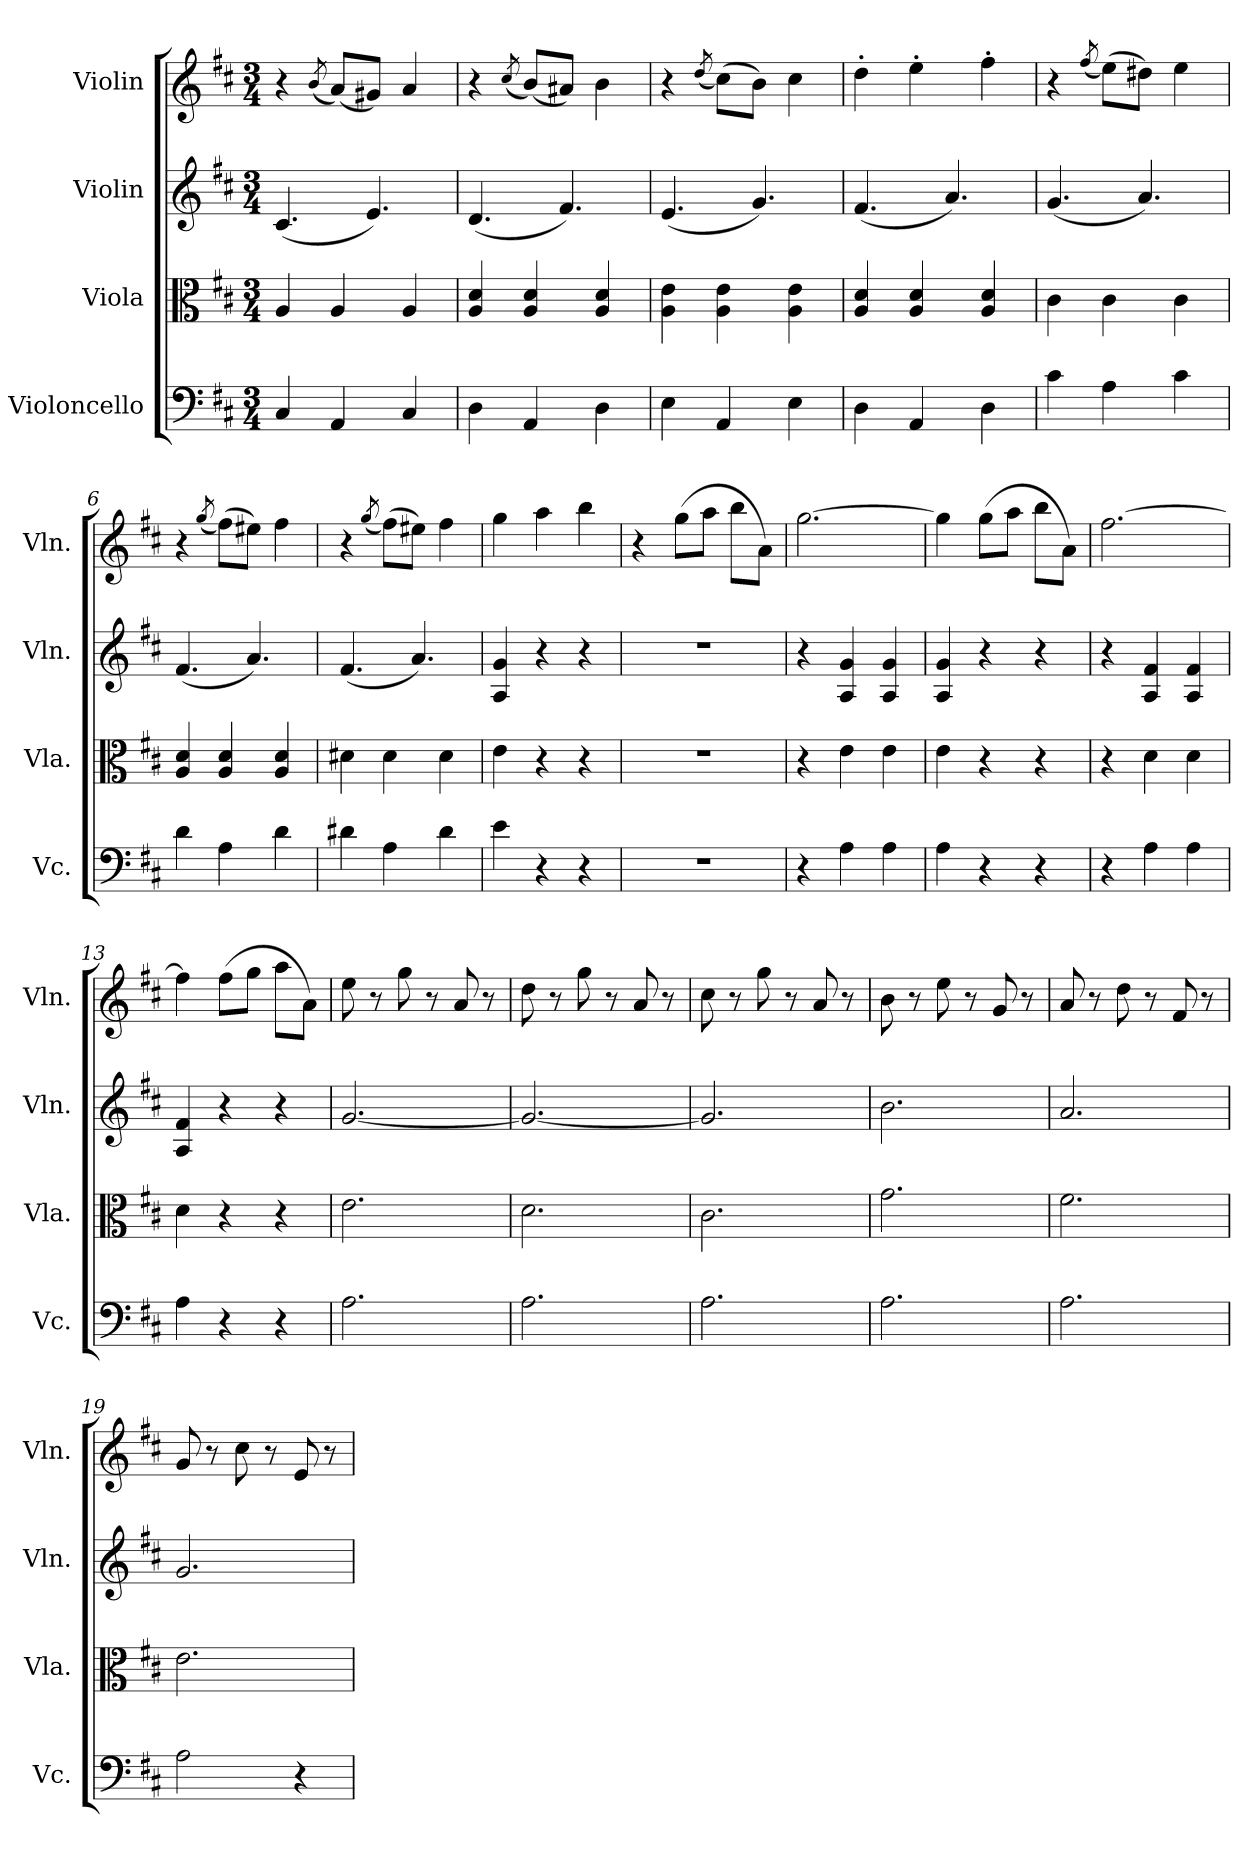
**kern	**kern	**kern	**kern
*part4	*part3	*part2	*part1
*staff4	*staff3	*staff2	*staff1
*I"Violoncello	*I"Viola	*I"Violin	*I"Violin
*I'Vc.	*I'Vla.	*I'Vln.	*I'Vln.
*clefF4	*clefC3	*clefG2	*clefG2
*k[f#c#]	*k[f#c#]	*k[f#c#]	*k[f#c#]
*D:	*D:	*D:	*D:
*M3/4	*M3/4	*M3/4	*M3/4
*MM180	*MM180	*MM180	*MM180
=1	=1	=1	=1
4C#/	4A/	(<4.c#/	4r
.	.	.	(<8qb/
4AA/	4A/	.	(<8a/L)
.	.	4.e/)	8g#X/J)
4C#/	4A/	.	4a/
=2	=2	=2	=2
4D\	4A/ 4d/	(<4.d/	4r
.	.	.	(<8qcc#/
4AA/	4A/ 4d/	.	(<8b/L)
.	.	4.f#/)	8a#X/J)
4D\	4A/ 4d/	.	4b\
=3	=3	=3	=3
4E\	4A\ 4e\	(<4.e/	4r
.	.	.	(>8qdd/
4AA/	4A\ 4e\	.	(>8cc#\L)
.	.	4.g/)	8b\J)
4E\	4A\ 4e\	.	4cc#\
=4	=4	=4	=4
4D\	4A/ 4d/	(<4.f#/	4dd'\
4AA/	4A/ 4d/	.	4ee'\
.	.	4.a/)	.
4D\	4A/ 4d/	.	4ff#'\
=5	=5	=5	=5
4c#\	4c#\	(<4.g/	4r
.	.	.	(>8qff#/
4A\	4c#\	.	(>8ee\L)
.	.	4.a/)	8dd#X\J)
4c#\	4c#\	.	4ee\
!!LO:LB:g=z
=6	=6	=6	=6
4d\	4A/ 4d/	(<4.f#/	4r
.	.	.	(>8qgg/
4A\	4A/ 4d/	.	(>8ff#\L)
.	.	4.a/)	8ee#X\J)
4d\	4A/ 4d/	.	4ff#\
=7	=7	=7	=7
4d#X\	4d#X\	(<4.f#/	4r
.	.	.	(>8qgg/
4A\	4d#\	.	(>8ff#\L)
.	.	4.a/)	8ee#X\J)
4d#\	4d#\	.	4ff#\
=8	=8	=8	=8
4e\	4e\	4A/ 4g/	4gg\
4r	4r	4r	4aa\
4r	4r	4r	4bb\
=9	=9	=9	=9
2.r	2.r	2.r	4r
.	.	.	(>8gg\L
.	.	.	8aa\J
.	.	.	8bb\L
.	.	.	8a\J)
=10	=10	=10	=10
4r	4r	4r	[2.gg\
4A\	4e\	4A/ 4g/	.
4A\	4e\	4A/ 4g/	.
=11	=11	=11	=11
4A\	4e\	4A/ 4g/	4gg\]
4r	4r	4r	(>8gg\L
.	.	.	8aa\J
4r	4r	4r	8bb\L
.	.	.	8a\J)
=12	=12	=12	=12
4r	4r	4r	[2.ff#\
4A\	4d\	4A/ 4f#/	.
4A\	4d\	4A/ 4f#/	.
!!LO:PB:g=z
=13	=13	=13	=13
4A\	4d\	4A/ 4f#/	4ff#\]
4r	4r	4r	(>8ff#\L
.	.	.	8gg\J
4r	4r	4r	8aa\L
.	.	.	8a\J)
=14	=14	=14	=14
2.A\	2.e\	[2.g/	8ee\
.	.	.	8r
.	.	.	8gg\
.	.	.	8r
.	.	.	8a/
.	.	.	8r
=15	=15	=15	=15
2.A\	2.d\	2.g/_	8dd\
.	.	.	8r
.	.	.	8gg\
.	.	.	8r
.	.	.	8a/
.	.	.	8r
=16	=16	=16	=16
2.A\	2.c#\	2.g/]	8cc#\
.	.	.	8r
.	.	.	8gg\
.	.	.	8r
.	.	.	8a/
.	.	.	8r
=17	=17	=17	=17
2.A\	2.g\	2.b\	8b\
.	.	.	8r
.	.	.	8ee\
.	.	.	8r
.	.	.	8g/
.	.	.	8r
!!LO:LB:g=z
=18	=18	=18	=18
2.A\	2.f#\	2.a/	8a/
.	.	.	8r
.	.	.	8dd\
.	.	.	8r
.	.	.	8f#/
.	.	.	8r
=19	=19	=19	=19
2A\	2.e\	2.g/	8g/
.	.	.	8r
.	.	.	8cc#\
.	.	.	8r
4r	.	.	8e/
.	.	.	8r
=	=	=	=
*-	*-	*-	*-
